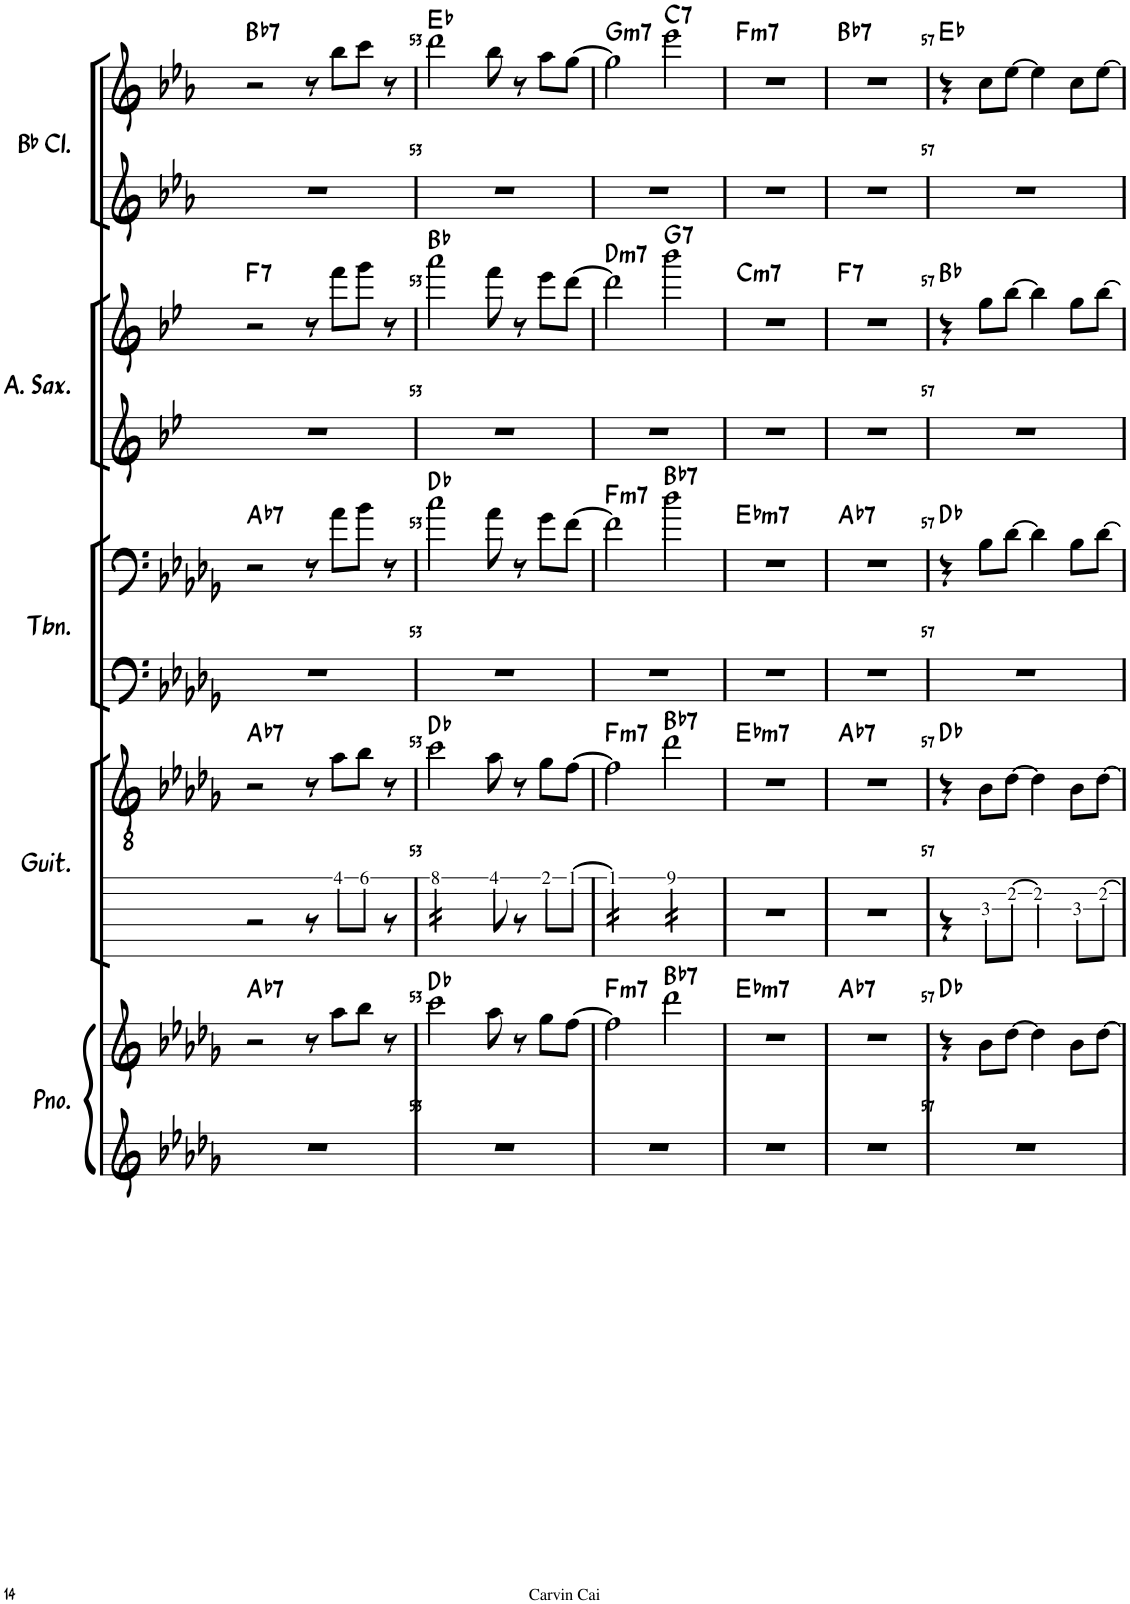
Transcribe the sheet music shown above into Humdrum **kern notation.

**kern	**kern	**harte	**kern	**kern	**harte	**kern	**kern	**harte	**kern	**kern	**harte	**kern	**kern	**harte
*part5	*part5	*part5	*part4	*part4	*part4	*part3	*part3	*part3	*part2	*part2	*part2	*part1	*part1	*part1
*staff10	*staff9	*	*staff8	*staff7	*	*staff6	*staff5	*	*staff4	*staff3	*	*staff2	*staff1	*
*I"钢琴	*	*	*I"原音吉他	*	*	*I"长号	*	*	*I"中音萨克斯	*	*	*I"降B调单簧管	*	*
!!LO:PB:g=z
*clefG2	*clefG2	*	*	*clefGv2	*	*clefF4	*clefF4	*	*clefG2	*clefG2	*	*clefG2	*clefG2	*
*	*	*	*	*	*	*	*	*	*Trd5c9	*Trd5c9	*	*Trd1c2	*Trd1c2	*
*k[b-e-a-d-g-]	*k[b-e-a-d-g-]	*	*k[b-e-a-d-g-]	*k[b-e-a-d-g-]	*	*k[b-e-a-d-g-]	*k[b-e-a-d-g-]	*	*k[b-e-]	*k[b-e-]	*	*k[b-e-a-]	*k[b-e-a-]	*
*M4/4	*M4/4	*	*M4/4	*M4/4	*	*M4/4	*M4/4	*	*M4/4	*M4/4	*	*M4/4	*M4/4	*
=52	=52	=52	=52	=52	=52	=52	=52	=52	=52	=52	=52	=52	=52	=52
!	!	!LO:H:kt=7	!	!	!LO:H:kt=7	!	!	!LO:H:kt=7	!	!	!LO:H:kt=7	!	!	!LO:H:kt=7
1r	2r	Ab:7	2r	2r	Ab:7	1r	2r	Ab:7	1r	2r	F:7	1r	2r	Bb:7
.	8r	.	8r	8r	.	.	8r	.	.	8r	.	.	8r	.
.	8aa-\L	.	8a-\L	8a-\L	.	.	8a-\L	.	.	8fff\L	.	.	8bb-\L	.
.	8bb-\J	.	8b-\J	8b-\J	.	.	8b-\J	.	.	8ggg\J	.	.	8ccc\J	.
.	8r	.	8r	8r	.	.	8r	.	.	8r	.	.	8r	.
=53	=53	=53	=53	=53	=53	=53	=53	=53	=53	=53	=53	=53	=53	=53
1r	2ccc\	Db:maj	2cc\	2cc\	Db:maj	1r	2cc\	Db:maj	1r	2aaa\	Bb:maj	1r	2ddd\	Eb:maj
.	8aa-\	.	8a-\	8a-\	.	.	8a-\	.	.	8fff\	.	.	8bb-\	.
.	8r	.	8r	8r	.	.	8r	.	.	8r	.	.	8r	.
.	8gg-\L	.	8g-\L	8g-\L	.	.	8g-\L	.	.	8eee-\L	.	.	8aa-\L	.
.	[8ff\J	.	[8f\J	[8f\J	.	.	[8f\J	.	.	[8ddd\J	.	.	[8gg\J	.
=54	=54	=54	=54	=54	=54	=54	=54	=54	=54	=54	=54	=54	=54	=54
!	!	!LO:H:kt=m7	!	!	!LO:H:kt=m7	!	!	!LO:H:kt=m7	!	!	!LO:H:kt=m7	!	!	!LO:H:kt=m7
1r	2ff\]	F:min7	2f\]	2f\]	F:min7	1r	2f\]	F:min7	1r	2ddd\]	D:min7	1r	2gg\]	G:min7
!	!	!LO:H:kt=7	!	!	!LO:H:kt=7	!	!	!LO:H:kt=7	!	!	!LO:H:kt=7	!	!	!LO:H:kt=7
.	2ddd-\	Bb:7	2dd-\	2dd-\	Bb:7	.	2dd-\	Bb:7	.	2bbb-\	G:7	.	2eee-\	C:7
=55	=55	=55	=55	=55	=55	=55	=55	=55	=55	=55	=55	=55	=55	=55
!	!	!LO:H:kt=m7	!	!	!LO:H:kt=m7	!	!	!LO:H:kt=m7	!	!	!LO:H:kt=m7	!	!	!LO:H:kt=m7
1r	1r	Eb:min7	1r	1r	Eb:min7	1r	1r	Eb:min7	1r	1r	C:min7	1r	1r	F:min7
=56	=56	=56	=56	=56	=56	=56	=56	=56	=56	=56	=56	=56	=56	=56
!	!	!LO:H:kt=7	!	!	!LO:H:kt=7	!	!	!LO:H:kt=7	!	!	!LO:H:kt=7	!	!	!LO:H:kt=7
1r	1r	Ab:7	1r	1r	Ab:7	1r	1r	Ab:7	1r	1r	F:7	1r	1r	Bb:7
=57	=57	=57	=57	=57	=57	=57	=57	=57	=57	=57	=57	=57	=57	=57
1r	4r	Db:maj	4r	4r	Db:maj	1r	4r	Db:maj	1r	4r	Bb:maj	1r	4r	Eb:maj
.	8b-\L	.	8B-\L	8B-\L	.	.	8B-\L	.	.	8gg\L	.	.	8cc\L	.
.	[8dd-\J	.	[8d-\J	[8d-\J	.	.	[8d-\J	.	.	[8bb-\J	.	.	[8ee-\J	.
.	4dd-\]	.	4d-\]	4d-\]	.	.	4d-\]	.	.	4bb-\]	.	.	4ee-\]	.
.	8b-\L	.	8B-\L	8B-\L	.	.	8B-\L	.	.	8gg\L	.	.	8cc\L	.
.	[8dd-\J	.	[8d-\J	[8d-\J	.	.	[8d-\J	.	.	[8bb-\J	.	.	[8ee-\J	.
=	=	=	=	=	=	=	=	=	=	=	=	=	=	=
*-	*-	*-	*-	*-	*-	*-	*-	*-	*-	*-	*-	*-	*-	*-
